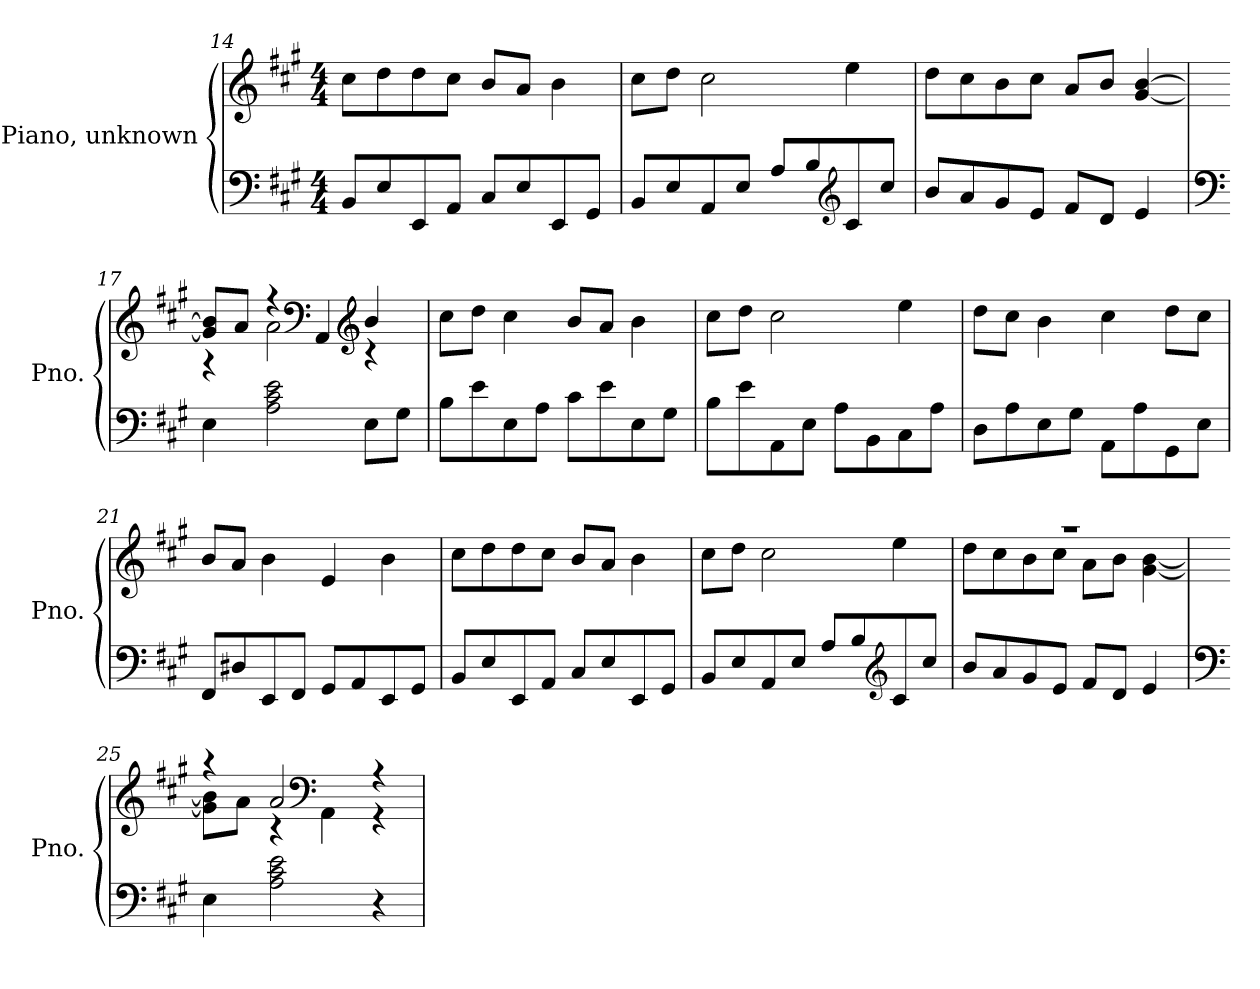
**kern	**kern
*part1	*part1
*staff2	*staff1
*I"Piano, unknown	*
*I'Pno.	*
*clefF4	*clefG2
*k[f#c#g#]	*k[f#c#g#]
*M4/4	*M4/4
=14	=14
8BB/L	8cc#\L
8E/	8dd\
8EE/	8dd\
8AA/J	8cc#\J
8C#/L	8b/L
8E/	8a/J
8EE/	4b\
8GG#/J	.
=15	=15
8BB/L	8cc#\L
8E/	8dd\J
8AA/	2cc#\
8E/J	.
8A/L	.
8B/	.
*clefG2	*
8c#/	4ee\
8cc#/J	.
=16	=16
8b/L	8dd\L
8a/	8cc#\
8g#/	8b\
8e/J	8cc#\J
8f#/L	8a/L
8d/J	8b/J
4e/	[4g#/ [4b/
!!LO:PB:g=z
=17	=17
*clefF4	*
*	*^
4E\	8g#/] 8b/]L	4r
.	8a/J	.
2A\ 2c#\ 2e\	4r	2a\
*	*clefF4	*
.	4AA/	.
*	*clefG2	*
8E\L	4b/	4r
8G#\J	.	.
*	*v	*v
=18	=18
8B\L	8cc#\L
8e\	8dd\J
8E\	4cc#\
8A\J	.
8c#\L	8b/L
8e\	8a/J
8E\	4b\
8G#\J	.
=19	=19
8B\L	8cc#\L
8e\	8dd\J
8AA\	2cc#\
8E\J	.
8A\L	.
8BB\	.
8C#\	4ee\
8A\J	.
=20	=20
8D\L	8dd\L
8A\	8cc#\J
8E\	4b\
8G#\J	.
8AA\L	4cc#\
8A\	.
8GG#\	8dd\L
8E\J	8cc#\J
!!LO:LB:g=z
=21	=21
8FF#/L	8b/L
8D#X/	8a/J
8EE/	4b\
8FF#/J	.
8GG#/L	4e/
8AA/	.
8EE/	4b\
8GG#/J	.
=22	=22
8BB/L	8cc#\L
8E/	8dd\
8EE/	8dd\
8AA/J	8cc#\J
8C#/L	8b/L
8E/	8a/J
8EE/	4b\
8GG#/J	.
=23	=23
8BB/L	8cc#\L
8E/	8dd\J
8AA/	2cc#\
8E/J	.
8A/L	.
8B/	.
*clefG2	*
8c#/	4ee\
8cc#/J	.
=24	=24
*	*^
8b/L	1r	8dd\L
8a/	.	8cc#\
8g#/	.	8b\
8e/J	.	8cc#\J
8f#/L	.	8a\L
8d/J	.	8b\J
4e/	.	[4g#\ [4b\
!!LO:LB:g=z	!!
=25	=25	=25
*clefF4	*	*
4E\	4r	8g#\] 8b\]L
.	.	8a\J
2A\ 2c#\ 2e\	2a/	4r
*	*clefF4	*
.	.	4AA\
4r	4r	4r
*	*v	*v
=	=
*-	*-
